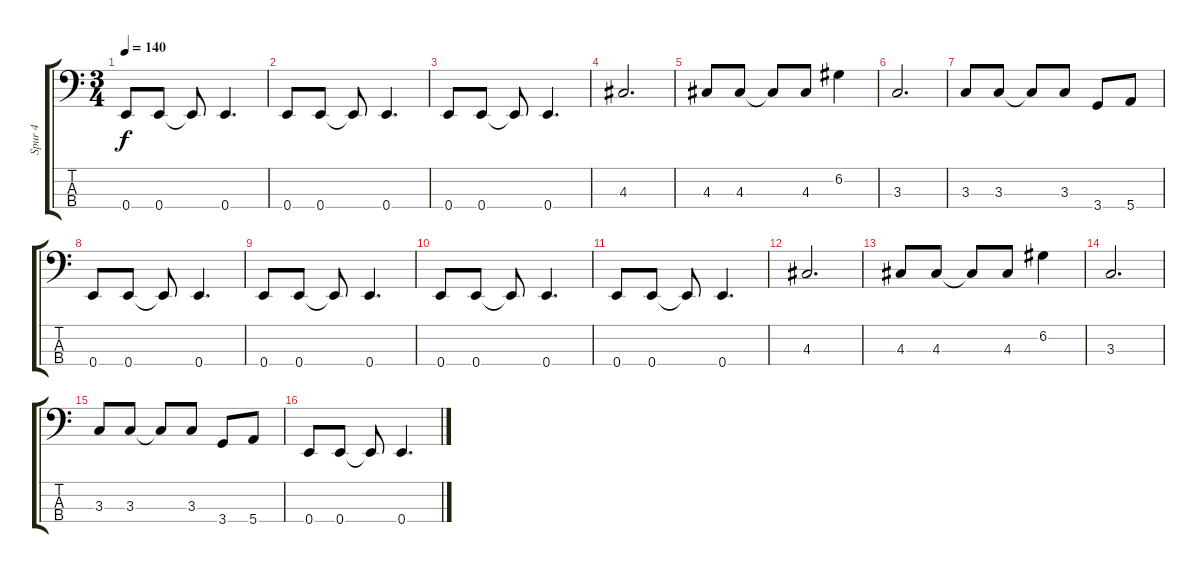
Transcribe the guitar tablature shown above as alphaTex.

\track ("Spur 4" "Spur 4") {instrument electricbassfinger}
\staff {score tabs}
\tuning (G2 D2 A1 E1) {hide}
\ts (3 4)
\tempo 140
\clef f4
\ks c
0.4.8{dy f} 0.4.8 0.4{t}.8 0.4.4{d} |
0.4.8 0.4.8 0.4{t}.8 0.4.4{d} |
0.4.8 0.4.8 0.4{t}.8 0.4.4{d} |
4.3.2{d} |
4.3.8 4.3.8 4.3{t}.8 4.3.8 6.2.4 |
3.3.2{d} |
3.3.8 3.3.8 3.3{t}.8 3.3.8 3.4.8 5.4.8 |
0.4.8 0.4.8 0.4{t}.8 0.4.4{d} |
0.4.8 0.4.8 0.4{t}.8 0.4.4{d} |
0.4.8 0.4.8 0.4{t}.8 0.4.4{d} |
0.4.8 0.4.8 0.4{t}.8 0.4.4{d} |
4.3.2{d} |
4.3.8 4.3.8 4.3{t}.8 4.3.8 6.2.4 |
3.3.2{d} |
3.3.8 3.3.8 3.3{t}.8 3.3.8 3.4.8 5.4.8 |
0.4.8 0.4.8 0.4{t}.8 0.4.4{d}
